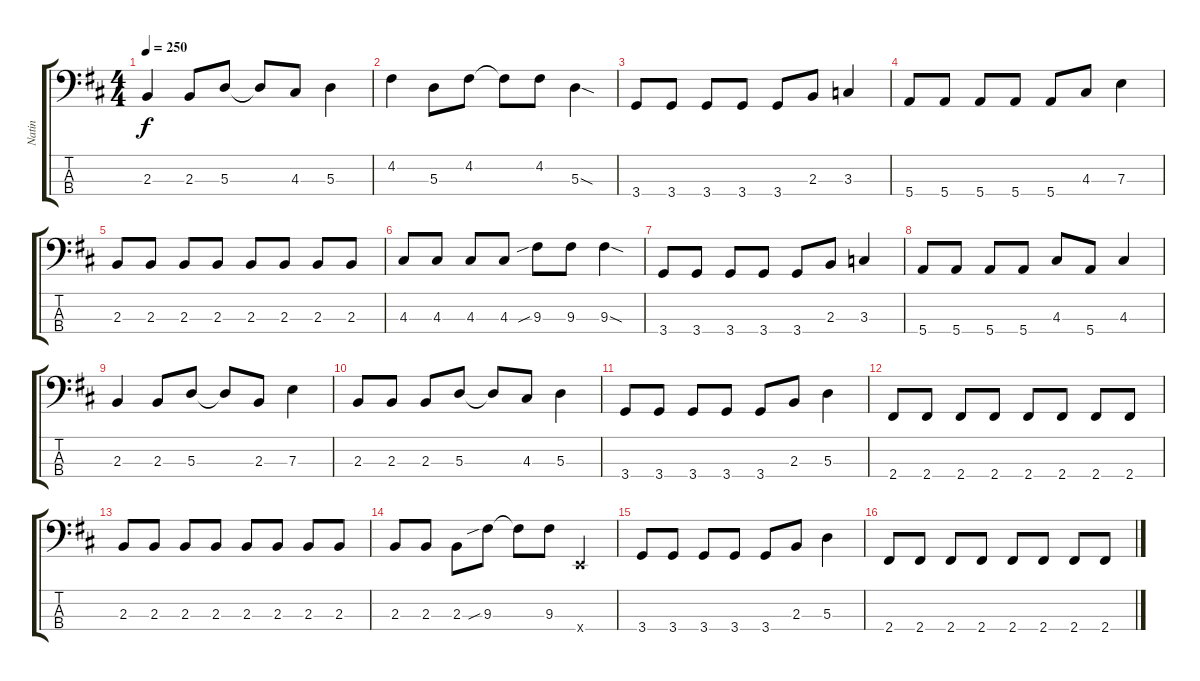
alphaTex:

\track ("Natin" "Natin") {instrument electricbassfinger}
\staff {score tabs}
\tuning (G2 D2 A1 E1) {hide}
\ts (4 4)
\tempo 250
\clef f4
\ks d
2.3.4{dy f} 2.3.8 5.3.8 5.3{t}.8 4.3.8 5.3.4 |
4.2.4 5.3.8 4.2.8 4.2{t}.8 4.2.8 5.3{sod}.4 |
3.4.8 3.4.8 3.4.8 3.4.8 3.4.8 2.3.8 3.3.4 |
5.4.8 5.4.8 5.4.8 5.4.8 5.4.8 4.3.8 7.3.4 |
2.3.8 2.3.8 2.3.8 2.3.8 2.3.8 2.3.8 2.3.8 2.3.8 |
4.3.8 4.3.8 4.3.8 4.3.8 9.3{sib}.8 9.3.8 9.3{sod}.4 |
3.4.8 3.4.8 3.4.8 3.4.8 3.4.8 2.3.8 3.3.4 |
5.4.8 5.4.8 5.4.8 5.4.8 4.3.8 5.4.8 4.3.4 |
2.3.4 2.3.8 5.3.8 5.3{t}.8 2.3.8 7.3.4 |
2.3.8 2.3.8 2.3.8 5.3.8 5.3{t}.8 4.3.8 5.3.4 |
3.4.8 3.4.8 3.4.8 3.4.8 3.4.8 2.3.8 5.3.4 |
2.4.8 2.4.8 2.4.8 2.4.8 2.4.8 2.4.8 2.4.8 2.4.8 |
2.3.8 2.3.8 2.3.8 2.3.8 2.3.8 2.3.8 2.3.8 2.3.8 |
2.3.8 2.3.8 2.3.8 9.3{sib}.8 9.3{t}.8 9.3.8 0.4{x}.4 |
3.4.8 3.4.8 3.4.8 3.4.8 3.4.8 2.3.8 5.3.4 |
2.4.8 2.4.8 2.4.8 2.4.8 2.4.8 2.4.8 2.4.8 2.4.8
